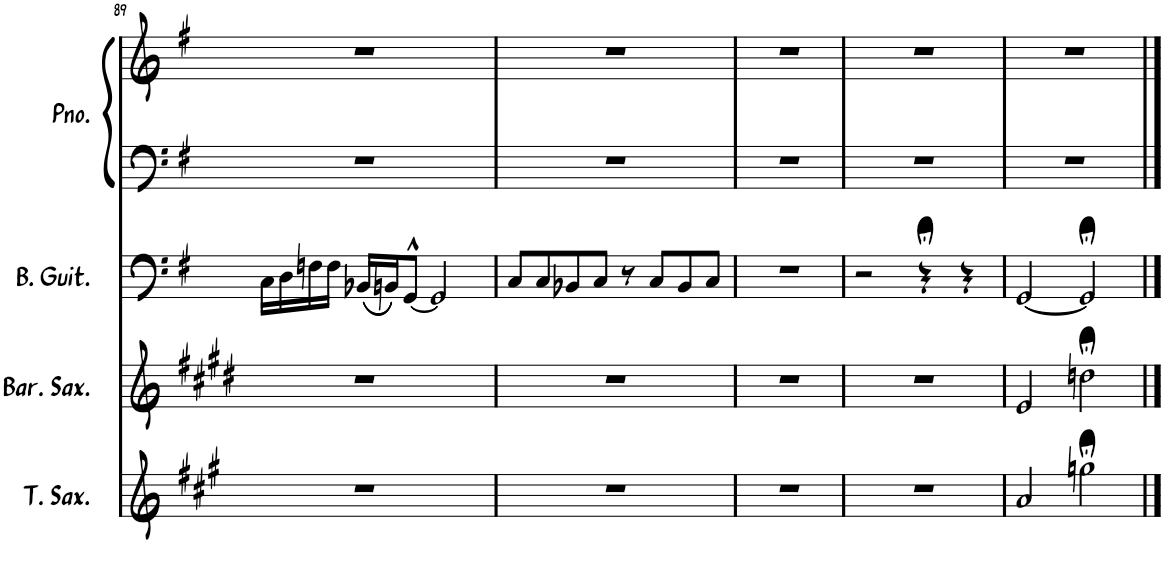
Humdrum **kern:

**kern	**kern	**kern	**kern	**kern
*part4	*part3	*part2	*part1	*part1
*staff5	*staff4	*staff3	*staff2	*staff1
*I"Tenor Saxophone	*I"Baritone Saxophone	*I"Bass Guitar	*I"Piano	*
*I'T. Sax.	*I'Bar. Sax.	*I'B. Guit.	*I'Pno.	*
*clefG2	*clefG2	*clefF4	*clefF4	*clefG2
*Trd8c14	*Trd12c21	*Trd7c12	*	*
*k[f#c#g#]	*k[f#c#g#d#]	*k[f#]	*k[f#]	*k[f#]
*M4/4	*M4/4	*M4/4	*M4/4	*M4/4
=88	=88	=88	=88	=88
1r	1r	2GG^/	1r	1r
.	.	2AA^/	.	.
!!LO:PB:g=z
=89	=89	=89	=89	=89
1r	1r	16C\LL	1r	1r
.	.	16D\	.	.
.	.	16Fn\	.	.
.	.	16F\JJ	.	.
.	.	((16BB-X/LL	.	.
.	.	16BBn/J))	.	.
.	.	[8GG^^/J	.	.
.	.	2GG/]	.	.
=90	=90	=90	=90	=90
1r	1r	8C/L	1r	1r
.	.	8C/	.	.
.	.	8BB-X/	.	.
.	.	8C/J	.	.
.	.	8r	.	.
.	.	8C/L	.	.
.	.	8BB-/	.	.
.	.	8C/J	.	.
=91	=91	=91	=91	=91
1r	1r	1r	1r	1r
=92	=92	=92	=92	=92
1r	1r	2r	1r	1r
.	.	4r;<	.	.
.	.	4r	.	.
=	=	=	=	=
*-	*-	*-	*-	*-
